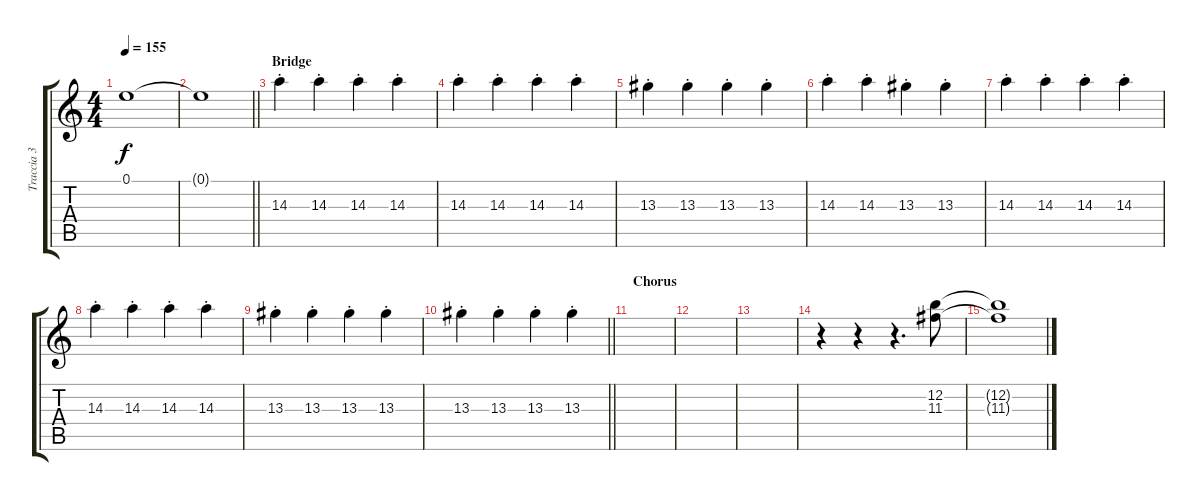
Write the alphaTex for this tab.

\track ("Traccia 3" "Traccia 3") {instrument distortionguitar}
\staff {score tabs}
\tuning (E4 B3 G3 D3 A2 E2) {hide}
\ts (4 4)
\tempo 155
\clef g2
\ks c
0.1.1{dy f} |
\barLineRight lightlight
0.1{t}.1 |
\section ("" "Bridge")
14.3{st}.4 14.3{st}.4 14.3{st}.4 14.3{st}.4 |
14.3{st}.4 14.3{st}.4 14.3{st}.4 14.3{st}.4 |
13.3{st}.4 13.3{st}.4 13.3{st}.4 13.3{st}.4 |
14.3{st}.4 14.3{st}.4 13.3{st}.4 13.3{st}.4 |
14.3{st}.4 14.3{st}.4 14.3{st}.4 14.3{st}.4 |
14.3{st}.4 14.3{st}.4 14.3{st}.4 14.3{st}.4 |
13.3{st}.4 13.3{st}.4 13.3{st}.4 13.3{st}.4 |
\barLineRight lightlight
13.3{st}.4 13.3{st}.4 13.3{st}.4 13.3{st}.4 |
\section ("" "Chorus")
|
|
|
r.4 r.4 r.4{d} (12.2 11.3).8 |
(12.2{t} 11.3{t}).1
